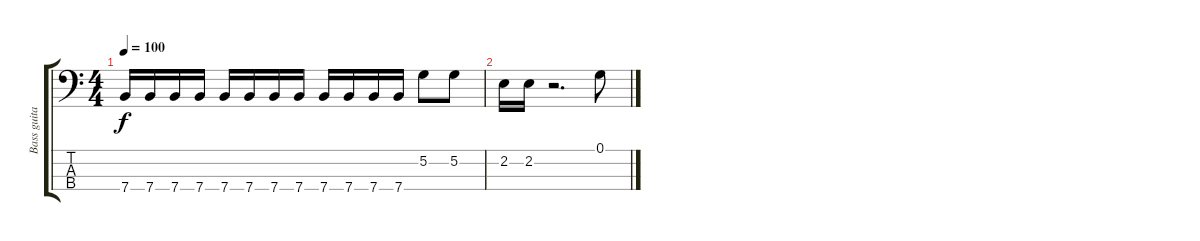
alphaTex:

\track ("Bass guitar" "Bass guita") {instrument electricbasspick}
\staff {score tabs}
\tuning (G2 D2 A1 E1) {hide}
\ts (4 4)
\tempo 100
\clef f4
\ks c
7.4.16{dy f} 7.4.16 7.4.16 7.4.16 7.4.16 7.4.16 7.4.16 7.4.16 7.4.16 7.4.16 7.4.16 7.4.16 5.2.8 5.2.8 |
2.2.16 2.2.16 r.2{d} 0.1.8
